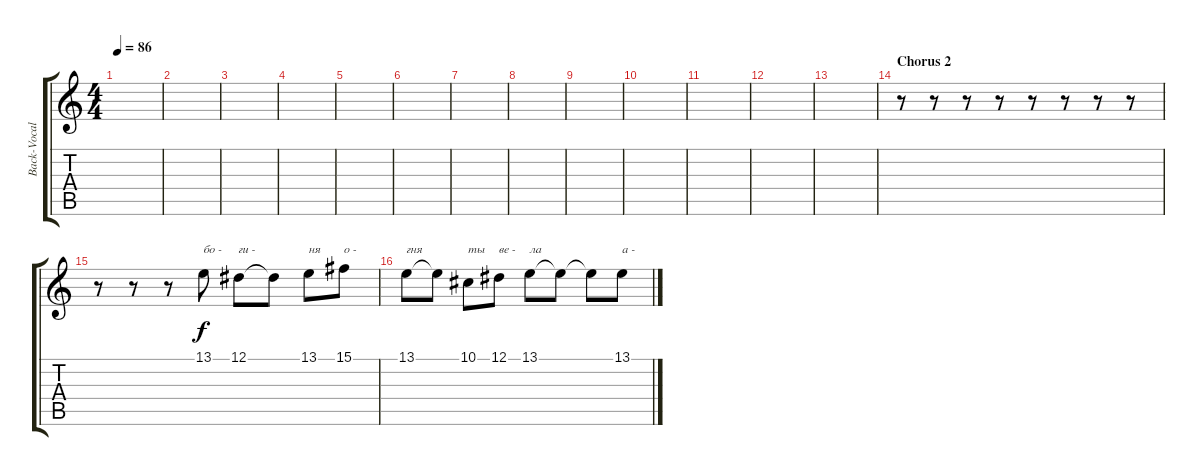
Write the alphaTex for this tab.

\track ("Back-Vocals" "Back-Vocal") {instrument baritonesax}
\staff {score tabs}
\tuning (Eb4 Bb3 Gb3 Db3 Ab2 Eb2) {hide}
\ts (4 4)
\tempo 86
\clef g2
\ks c
|
|
|
|
|
|
|
|
|
|
|
|
|
\section ("" "Chorus 2")
r.8 r.8 r.8 r.8 r.8 r.8 r.8 r.8 |
r.8 r.8 r.8 13.1.8{txt "бо -"} 12.1.8{txt "ги -"} 12.1{t}.8 13.1.8{txt "ня"} 15.1.8{txt "о -"} |
13.1.8{txt "гня"} 13.1{t}.8 10.1.8{txt "ты"} 12.1.8{txt "ве -"} 13.1.8{txt "ла"} 13.1{t}.8 13.1{t}.8 13.1.8{txt "а -"}
